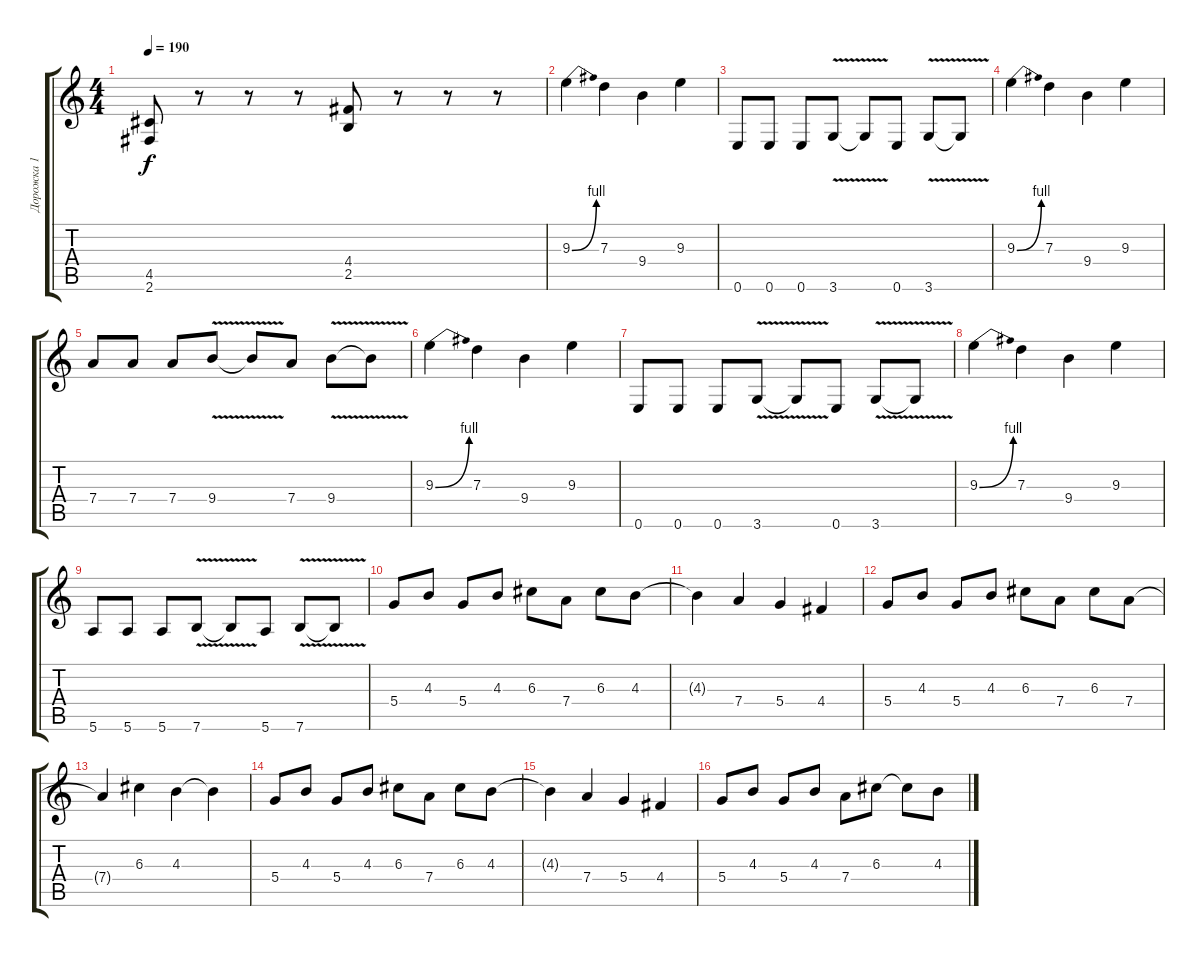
\track ("Дорожка 1" "Дорожка 1") {instrument distortionguitar}
\staff {score tabs}
\tuning (E4 B3 G3 D3 A2 E2) {hide}
\ts (4 4)
\tempo 190
\clef g2
\ks c
(4.5 2.6).8{dy f} r.8 r.8 r.8 (4.4 2.5).8 r.8 r.8 r.8 |
9.3{be (bend 0 0 60 4)}.4 7.3.4 9.4.4 9.3.4 |
0.6.8 0.6.8 0.6.8 3.6{v}.8 3.6{t}.8 0.6.8 3.6{v}.8 3.6{t}.8 |
9.3{be (bend 0 0 60 4)}.4 7.3.4 9.4.4 9.3.4 |
7.4.8 7.4.8 7.4.8 9.4{v}.8 9.4{t}.8 7.4.8 9.4{v}.8 9.4{t}.8 |
9.3{be (bend 0 0 60 4)}.4 7.3.4 9.4.4 9.3.4 |
0.6.8 0.6.8 0.6.8 3.6{v}.8 3.6{t}.8 0.6.8 3.6{v}.8 3.6{t}.8 |
9.3{be (bend 0 0 60 4)}.4 7.3.4 9.4.4 9.3.4 |
5.6.8 5.6.8 5.6.8 7.6{v}.8 7.6{t}.8 5.6.8 7.6{v}.8 7.6{t}.8 |
5.4.8 4.3.8 5.4.8 4.3.8 6.3.8 7.4.8 6.3.8 4.3.8 |
4.3{t}.4 7.4.4 5.4.4 4.4.4 |
5.4.8 4.3.8 5.4.8 4.3.8 6.3.8 7.4.8 6.3.8 7.4.8 |
7.4{t}.4 6.3.4 4.3.4 4.3{t}.4 |
5.4.8 4.3.8 5.4.8 4.3.8 6.3.8 7.4.8 6.3.8 4.3.8 |
4.3{t}.4 7.4.4 5.4.4 4.4.4 |
5.4.8 4.3.8 5.4.8 4.3.8 7.4.8 6.3.8 6.3{t}.8 4.3.8
